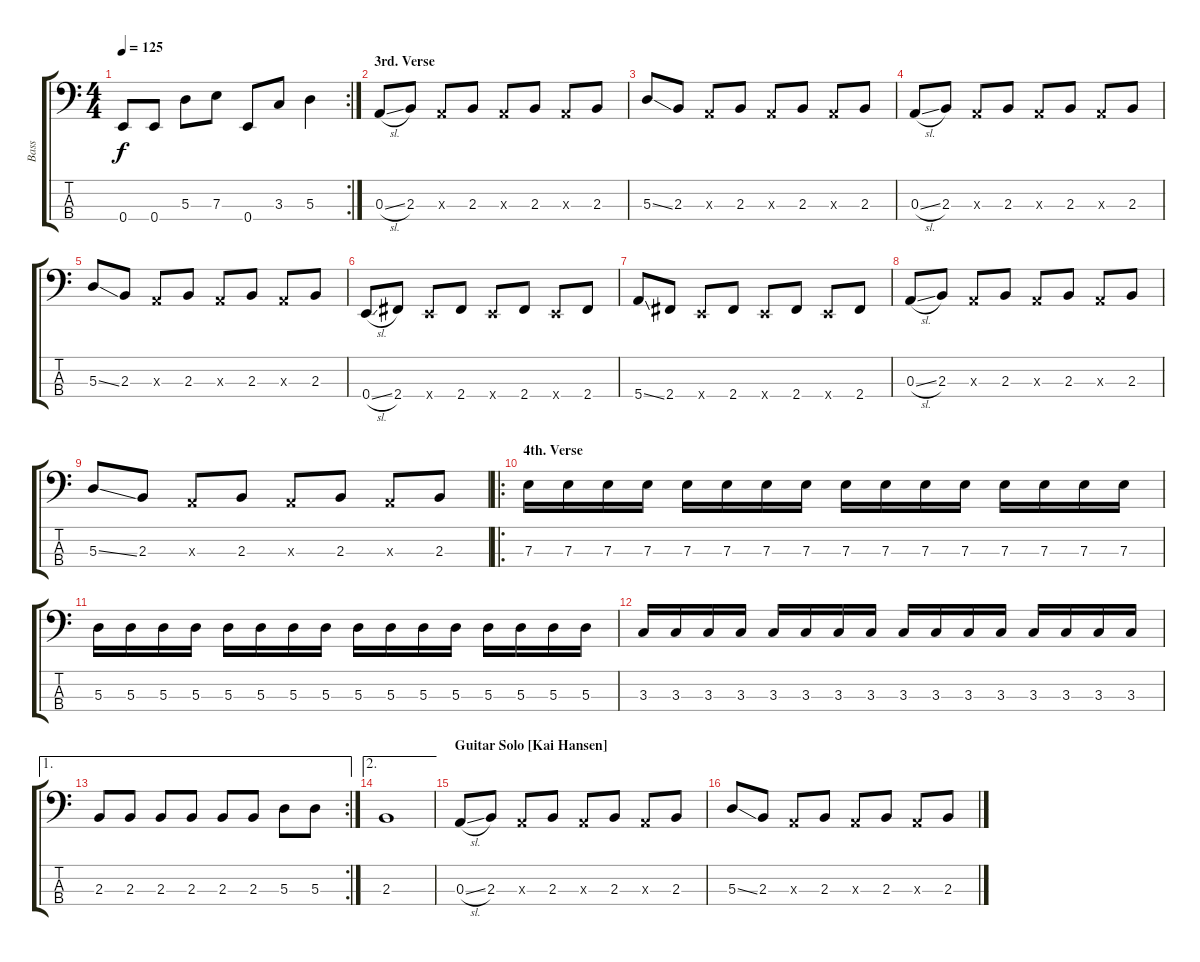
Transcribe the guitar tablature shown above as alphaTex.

\track ("Bass" "Bass") {instrument electricbassfinger}
\staff {score tabs}
\tuning (G2 D2 A1 E1) {hide}
\rc 2
\ts (4 4)
\tempo 125
\clef f4
\ks c
0.4.8{dy f} 0.4.8 5.3.8 7.3.8 0.4.8 3.3.8 5.3.4 |
\section ("" "3rd. Verse")
0.3{sl}.8{instrument slapbass2} 2.3.8 0.3{x}.8 2.3.8 0.3{x}.8 2.3.8 0.3{x}.8 2.3.8 |
5.3{ss}.8 2.3.8 0.3{x}.8 2.3.8 0.3{x}.8 2.3.8 0.3{x}.8 2.3.8 |
0.3{sl}.8 2.3.8 0.3{x}.8 2.3.8 0.3{x}.8 2.3.8 0.3{x}.8 2.3.8 |
5.3{ss}.8 2.3.8 0.3{x}.8 2.3.8 0.3{x}.8 2.3.8 0.3{x}.8 2.3.8 |
0.4{sl}.8 2.4.8 0.4{x}.8 2.4.8 0.4{x}.8 2.4.8 0.4{x}.8 2.4.8 |
5.4{ss}.8 2.4.8 0.4{x}.8 2.4.8 0.4{x}.8 2.4.8 0.4{x}.8 2.4.8 |
0.3{sl}.8 2.3.8 0.3{x}.8 2.3.8 0.3{x}.8 2.3.8 0.3{x}.8 2.3.8 |
5.3{ss}.8 2.3.8 0.3{x}.8 2.3.8 0.3{x}.8 2.3.8 0.3{x}.8 2.3.8 |
\ro
\section ("" "4th. Verse")
7.3.16{instrument electricbassfinger} 7.3.16 7.3.16 7.3.16 7.3.16 7.3.16 7.3.16 7.3.16 7.3.16 7.3.16 7.3.16 7.3.16 7.3.16 7.3.16 7.3.16 7.3.16 |
5.3.16 5.3.16 5.3.16 5.3.16 5.3.16 5.3.16 5.3.16 5.3.16 5.3.16 5.3.16 5.3.16 5.3.16 5.3.16 5.3.16 5.3.16 5.3.16 |
3.3.16 3.3.16 3.3.16 3.3.16 3.3.16 3.3.16 3.3.16 3.3.16 3.3.16 3.3.16 3.3.16 3.3.16 3.3.16 3.3.16 3.3.16 3.3.16 |
\ae 1
\rc 2
2.3.8 2.3.8 2.3.8 2.3.8 2.3.8 2.3.8 5.3.8 5.3.8 |
\ae 2
2.3.1 |
\section ("" "Guitar Solo [Kai Hansen]")
0.3{sl}.8{instrument slapbass2} 2.3.8 0.3{x}.8 2.3.8 0.3{x}.8 2.3.8 0.3{x}.8 2.3.8 |
5.3{ss}.8 2.3.8 0.3{x}.8 2.3.8 0.3{x}.8 2.3.8 0.3{x}.8 2.3.8
